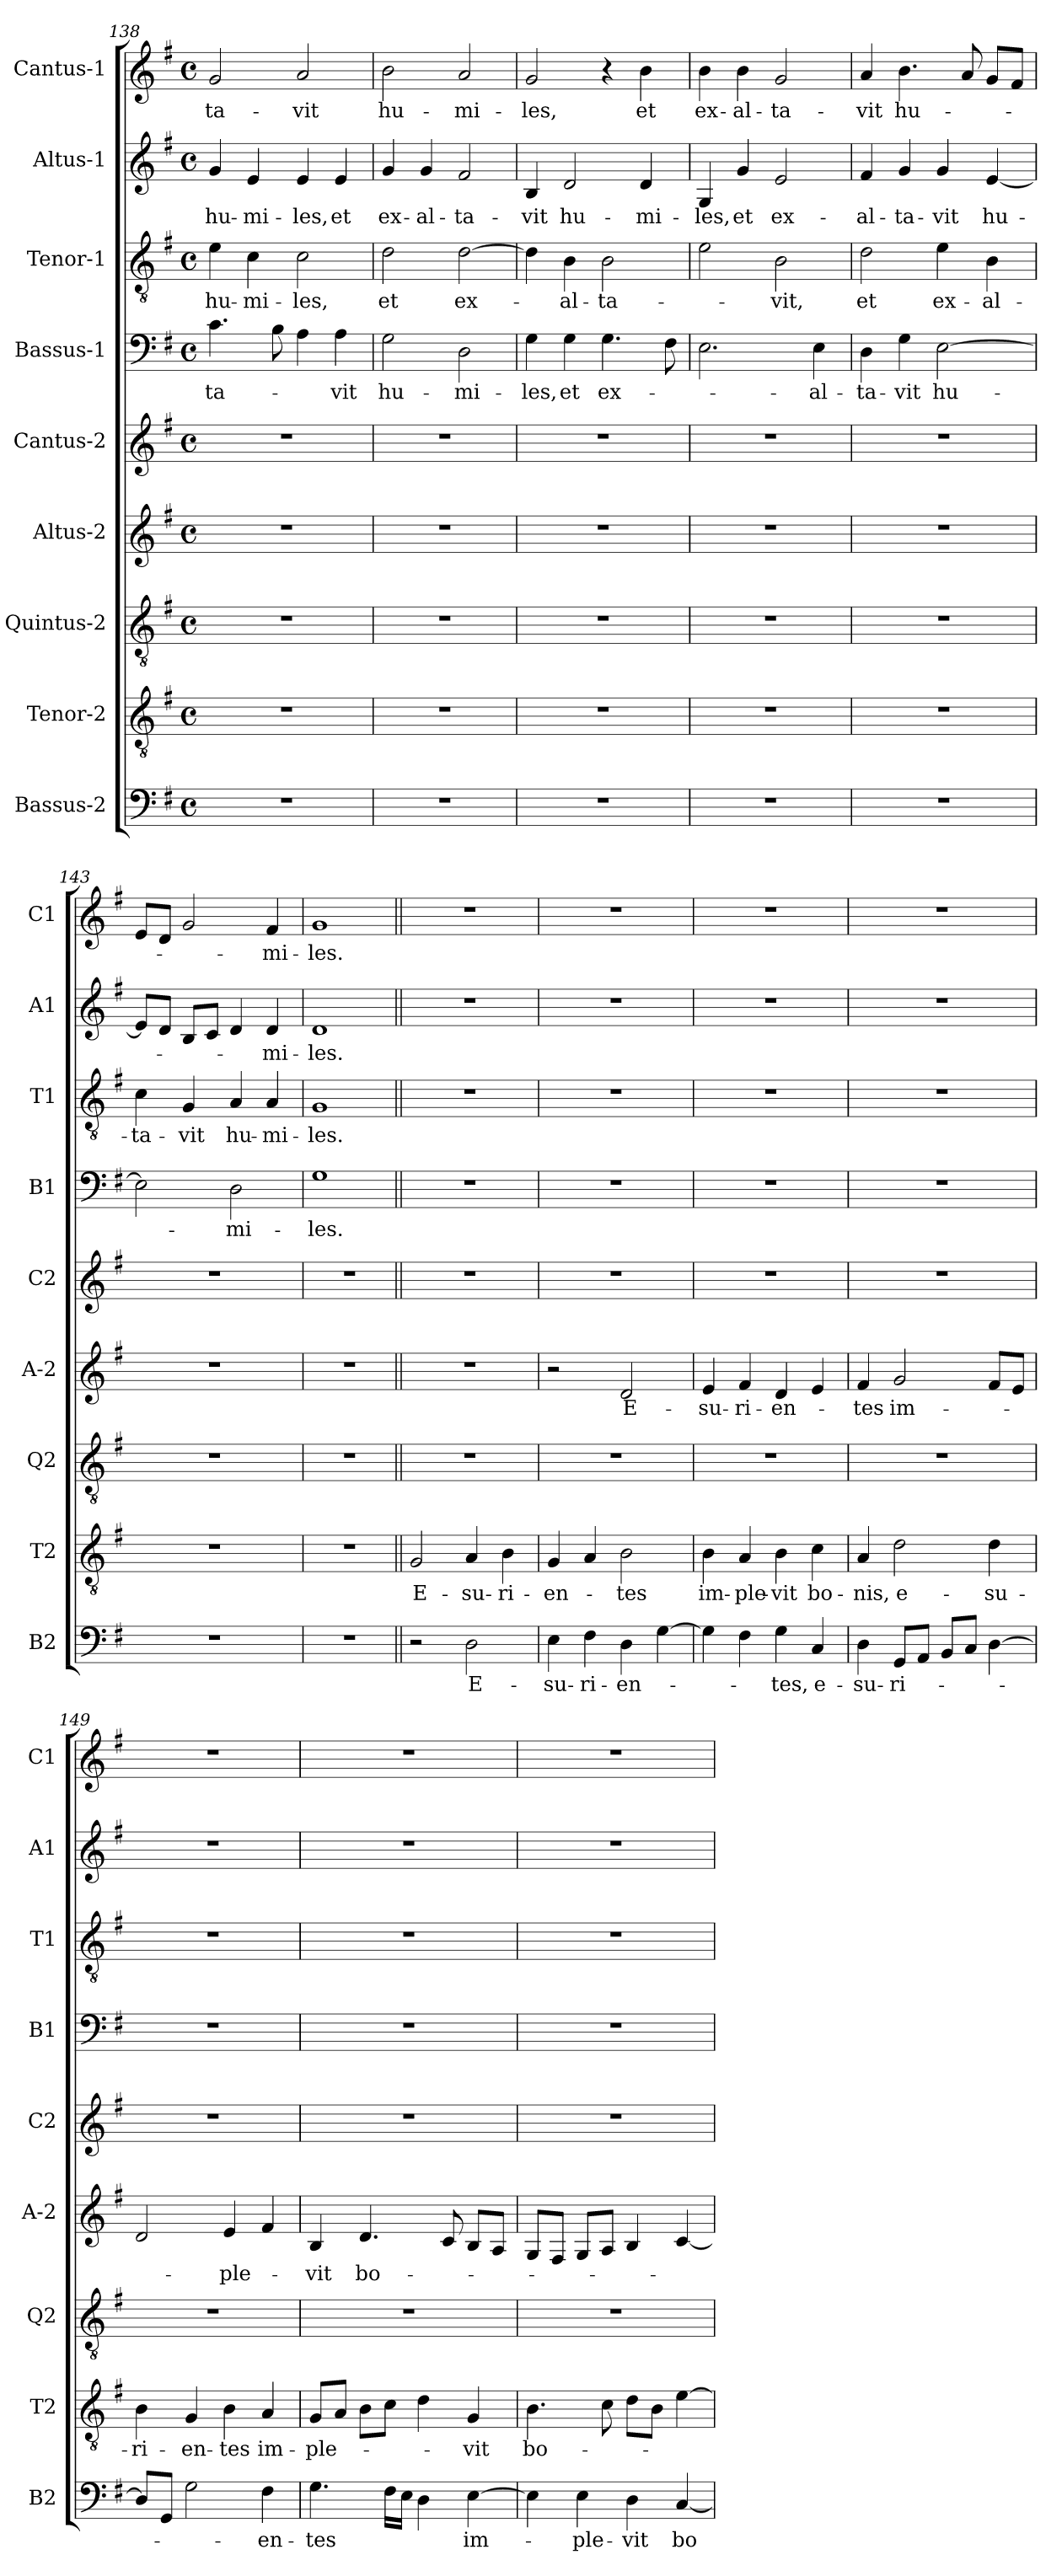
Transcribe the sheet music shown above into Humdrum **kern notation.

**kern	**text	**kern	**text	**kern	**kern	**text	**kern	**kern	**text	**kern	**text	**kern	**text	**kern	**text
*part9	*part9	*part8	*part8	*part7	*part6	*part6	*part5	*part4	*part4	*part3	*part3	*part2	*part2	*part1	*part1
*staff9	*staff9	*staff8	*staff8	*staff7	*staff6	*staff6	*staff5	*staff4	*staff4	*staff3	*staff3	*staff2	*staff2	*staff1	*staff1
*I"Bassus-2	*	*I"Tenor-2	*	*I"Quintus-2	*I"Altus-2	*	*I"Cantus-2	*I"Bassus-1	*	*I"Tenor-1	*	*I"Altus-1	*	*I"Cantus-1	*
*I'B2	*	*I'T2	*	*I'Q2	*I'A-2	*	*I'C2	*I'B1	*	*I'T1	*	*I'A1	*	*I'C1	*
*clefF4	*	*clefGv2	*	*clefGv2	*clefG2	*	*clefG2	*clefF4	*	*clefGv2	*	*clefG2	*	*clefG2	*
*k[f#]	*	*k[f#]	*	*k[f#]	*k[f#]	*	*k[f#]	*k[f#]	*	*k[f#]	*	*k[f#]	*	*k[f#]	*
*G:	*	*G:	*	*G:	*G:	*	*G:	*G:	*	*G:	*	*G:	*	*G:	*
*M4/4	*	*M4/4	*	*M4/4	*M4/4	*	*M4/4	*M4/4	*	*M4/4	*	*M4/4	*	*M4/4	*
*met(c)	*	*met(c)	*	*met(c)	*met(c)	*	*met(c)	*met(c)	*	*met(c)	*	*met(c)	*	*met(c)	*
=138	=138	=138	=138	=138	=138	=138	=138	=138	=138	=138	=138	=138	=138	=138	=138
!	!	!	!	!	!	!	!	!	!LO:LY:b	!	!LO:LY:b	!	!LO:LY:b	!	!LO:LY:b
1r	.	1r	.	1r	1r	.	1r	4.c\	-ta-	4e\	hu-	4g/	hu-	2g/	-ta-
!	!	!	!	!	!	!	!	!	!	!	!LO:LY:b	!	!LO:LY:b	!	!
.	.	.	.	.	.	.	.	.	.	4c\	-mi-	4e/	-mi-	.	.
.	.	.	.	.	.	.	.	8B\	.	.	.	.	.	.	.
!	!	!	!	!	!	!	!	!	!	!	!LO:LY:b	!	!LO:LY:b	!	!LO:LY:b
.	.	.	.	.	.	.	.	4A\	.	2c\	-les,	4e/	-les,	2a/	-vit
!	!	!	!	!	!	!	!	!	!LO:LY:b	!	!	!	!LO:LY:b	!	!
.	.	.	.	.	.	.	.	4A\	-vit	.	.	4e/	et	.	.
!!LO:PB:g=z
=139	=139	=139	=139	=139	=139	=139	=139	=139	=139	=139	=139	=139	=139	=139	=139
!	!	!	!	!	!	!	!	!	!LO:LY:b	!	!LO:LY:b	!	!LO:LY:b	!	!LO:LY:b
1r	.	1r	.	1r	1r	.	1r	2G\	hu-	2d\	et	4g/	ex-	2b\	hu-
!	!	!	!	!	!	!	!	!	!	!	!	!	!LO:LY:b	!	!
.	.	.	.	.	.	.	.	.	.	.	.	4g/	-al-	.	.
!	!	!	!	!	!	!	!	!	!LO:LY:b	!	!LO:LY:b	!	!LO:LY:b	!	!LO:LY:b
.	.	.	.	.	.	.	.	2D\	-mi-	[2d\	ex-	2f#/	-ta-	2a/	-mi-
=140	=140	=140	=140	=140	=140	=140	=140	=140	=140	=140	=140	=140	=140	=140	=140
!	!	!	!	!	!	!	!	!	!LO:LY:b	!	!	!	!LO:LY:b	!	!LO:LY:b
1r	.	1r	.	1r	1r	.	1r	4G\	-les,	4d\]	.	4B/	-vit	2g/	-les,
!	!	!	!	!	!	!	!	!	!LO:LY:b	!	!LO:LY:b	!	!LO:LY:b	!	!
.	.	.	.	.	.	.	.	4G\	et	4B\	-al-	2d/	hu-	.	.
!	!	!	!	!	!	!	!	!	!LO:LY:b	!	!LO:LY:b	!	!	!	!
.	.	.	.	.	.	.	.	4.G\	ex-	2B\	-ta-	.	.	4r	.
!	!	!	!	!	!	!	!	!	!	!	!	!	!LO:LY:b	!	!LO:LY:b
.	.	.	.	.	.	.	.	.	.	.	.	4d/	-mi-	4b\	et
.	.	.	.	.	.	.	.	8F#\	.	.	.	.	.	.	.
=141	=141	=141	=141	=141	=141	=141	=141	=141	=141	=141	=141	=141	=141	=141	=141
!	!	!	!	!	!	!	!	!	!	!	!	!	!LO:LY:b	!	!LO:LY:b
1r	.	1r	.	1r	1r	.	1r	2.E\	.	2e\	.	4G/	-les,	4b\	ex-
!	!	!	!	!	!	!	!	!	!	!	!	!	!LO:LY:b	!	!LO:LY:b
.	.	.	.	.	.	.	.	.	.	.	.	4g/	et	4b\	-al-
!	!	!	!	!	!	!	!	!	!	!	!LO:LY:b	!	!LO:LY:b	!	!LO:LY:b
.	.	.	.	.	.	.	.	.	.	2B\	-vit,	2e/	ex-	2g/	-ta-
!	!	!	!	!	!	!	!	!	!LO:LY:b	!	!	!	!	!	!
.	.	.	.	.	.	.	.	4E\	-al-	.	.	.	.	.	.
=142	=142	=142	=142	=142	=142	=142	=142	=142	=142	=142	=142	=142	=142	=142	=142
!	!	!	!	!	!	!	!	!	!LO:LY:b	!	!LO:LY:b	!	!LO:LY:b	!	!LO:LY:b
1r	.	1r	.	1r	1r	.	1r	4D\	-ta-	2d\	et	4f#/	-al-	4a/	-vit
!	!	!	!	!	!	!	!	!	!LO:LY:b	!	!	!	!LO:LY:b	!	!LO:LY:b
.	.	.	.	.	.	.	.	4G\	-vit	.	.	4g/	-ta-	4.b\	hu-
!	!	!	!	!	!	!	!	!	!LO:LY:b	!	!LO:LY:b	!	!LO:LY:b	!	!
.	.	.	.	.	.	.	.	[2E\	hu-	4e\	ex-	4g/	-vit	.	.
.	.	.	.	.	.	.	.	.	.	.	.	.	.	8a/	.
!	!	!	!	!	!	!	!	!	!	!	!LO:LY:b	!	!LO:LY:b	!	!
.	.	.	.	.	.	.	.	.	.	4B\	-al-	[4e/	hu-	8g/L	.
.	.	.	.	.	.	.	.	.	.	.	.	.	.	8f#/J	.
=143	=143	=143	=143	=143	=143	=143	=143	=143	=143	=143	=143	=143	=143	=143	=143
!	!	!	!	!	!	!	!	!	!	!	!LO:LY:b	!	!	!	!
1r	.	1r	.	1r	1r	.	1r	2E\]	.	4c\	-ta-	8e/L]	.	8e/L	.
.	.	.	.	.	.	.	.	.	.	.	.	8d/J	.	8d/J	.
!	!	!	!	!	!	!	!	!	!	!	!LO:LY:b	!	!	!	!
.	.	.	.	.	.	.	.	.	.	4G/	-vit	8B/L	.	2g/	.
.	.	.	.	.	.	.	.	.	.	.	.	8c/J	.	.	.
!	!	!	!	!	!	!	!	!	!LO:LY:b	!	!LO:LY:b	!	!	!	!
.	.	.	.	.	.	.	.	2D\	-mi-	4A/	hu-	4d/	.	.	.
!	!	!	!	!	!	!	!	!	!	!	!LO:LY:b	!	!LO:LY:b	!	!LO:LY:b
.	.	.	.	.	.	.	.	.	.	4A/	-mi-	4d/	-mi-	4f#/	-mi-
=144	=144	=144	=144	=144	=144	=144	=144	=144	=144	=144	=144	=144	=144	=144	=144
!	!	!	!	!	!	!	!	!	!LO:LY:b	!	!LO:LY:b	!	!LO:LY:b	!	!LO:LY:b
1r	.	1r	.	1r	1r	.	1r	1G	-les.	1G	-les.	1d	-les.	1g	-les.
!!LO:LB:g=z
=145||	=145||	=145||	=145||	=145||	=145||	=145||	=145||	=145||	=145||	=145||	=145||	=145||	=145||	=145||	=145||
!	!	!	!LO:LY:b	!	!	!	!	!	!	!	!	!	!	!	!
2r	.	2G/	E-	1r	1r	.	1r	1r	.	1r	.	1r	.	1r	.
!	!LO:LY:b	!	!LO:LY:b	!	!	!	!	!	!	!	!	!	!	!	!
2D\	E-	4A/	-su-	.	.	.	.	.	.	.	.	.	.	.	.
!	!	!	!LO:LY:b	!	!	!	!	!	!	!	!	!	!	!	!
.	.	4B\	-ri-	.	.	.	.	.	.	.	.	.	.	.	.
=146	=146	=146	=146	=146	=146	=146	=146	=146	=146	=146	=146	=146	=146	=146	=146
!	!LO:LY:b	!	!LO:LY:b	!	!	!	!	!	!	!	!	!	!	!	!
4E\	-su-	4G/	-en-	1r	2r	.	1r	1r	.	1r	.	1r	.	1r	.
!	!LO:LY:b	!	!	!	!	!	!	!	!	!	!	!	!	!	!
4F#\	-ri-	4A/	.	.	.	.	.	.	.	.	.	.	.	.	.
!	!LO:LY:b	!	!LO:LY:b	!	!	!LO:LY:b	!	!	!	!	!	!	!	!	!
4D\	-en-	2B\	-tes	.	2d/	E-	.	.	.	.	.	.	.	.	.
[4G\	.	.	.	.	.	.	.	.	.	.	.	.	.	.	.
=147	=147	=147	=147	=147	=147	=147	=147	=147	=147	=147	=147	=147	=147	=147	=147
!	!	!	!LO:LY:b	!	!	!LO:LY:b	!	!	!	!	!	!	!	!	!
4G\]	.	4B\	im-	1r	4e/	-su-	1r	1r	.	1r	.	1r	.	1r	.
!	!	!	!LO:LY:b	!	!	!LO:LY:b	!	!	!	!	!	!	!	!	!
4F#\	.	4A/	-ple-	.	4f#/	-ri-	.	.	.	.	.	.	.	.	.
!	!LO:LY:b	!	!LO:LY:b	!	!	!LO:LY:b	!	!	!	!	!	!	!	!	!
4G\	-tes,	4B\	-vit	.	4d/	-en-	.	.	.	.	.	.	.	.	.
!	!LO:LY:b	!	!LO:LY:b	!	!	!	!	!	!	!	!	!	!	!	!
4C/	e-	4c\	bo-	.	4e/	.	.	.	.	.	.	.	.	.	.
=148	=148	=148	=148	=148	=148	=148	=148	=148	=148	=148	=148	=148	=148	=148	=148
!	!LO:LY:b	!	!LO:LY:b	!	!	!LO:LY:b	!	!	!	!	!	!	!	!	!
4D\	-su-	4A/	-nis,	1r	4f#/	-tes	1r	1r	.	1r	.	1r	.	1r	.
!	!LO:LY:b	!	!LO:LY:b	!	!	!LO:LY:b	!	!	!	!	!	!	!	!	!
8GG/L	-ri-	2d\	e-	.	2g/	im-	.	.	.	.	.	.	.	.	.
8AA/J	.	.	.	.	.	.	.	.	.	.	.	.	.	.	.
8BB/L	.	.	.	.	.	.	.	.	.	.	.	.	.	.	.
8C/J	.	.	.	.	.	.	.	.	.	.	.	.	.	.	.
!	!	!	!LO:LY:b	!	!	!	!	!	!	!	!	!	!	!	!
[4D\	.	4d\	-su-	.	8f#/L	.	.	.	.	.	.	.	.	.	.
.	.	.	.	.	8e/J	.	.	.	.	.	.	.	.	.	.
=149	=149	=149	=149	=149	=149	=149	=149	=149	=149	=149	=149	=149	=149	=149	=149
!	!	!	!LO:LY:b	!	!	!	!	!	!	!	!	!	!	!	!
8D/L]	.	4B\	-ri-	1r	2d/	.	1r	1r	.	1r	.	1r	.	1r	.
8GG/J	.	.	.	.	.	.	.	.	.	.	.	.	.	.	.
!	!	!	!LO:LY:b	!	!	!	!	!	!	!	!	!	!	!	!
2G\	.	4G/	-en-	.	.	.	.	.	.	.	.	.	.	.	.
!	!	!	!LO:LY:b	!	!	!LO:LY:b	!	!	!	!	!	!	!	!	!
.	.	4B\	-tes	.	4e/	-ple-	.	.	.	.	.	.	.	.	.
!	!LO:LY:b	!	!LO:LY:b	!	!	!	!	!	!	!	!	!	!	!	!
4F#\	-en-	4A/	im-	.	4f#/	.	.	.	.	.	.	.	.	.	.
!!LO:LB:g=z
=150	=150	=150	=150	=150	=150	=150	=150	=150	=150	=150	=150	=150	=150	=150	=150
!	!LO:LY:b	!	!LO:LY:b	!	!	!LO:LY:b	!	!	!	!	!	!	!	!	!
4.G\	-tes	8G/L	-ple-	1r	4B/	-vit	1r	1r	.	1r	.	1r	.	1r	.
.	.	8A/J	.	.	.	.	.	.	.	.	.	.	.	.	.
!	!	!	!	!	!	!LO:LY:b	!	!	!	!	!	!	!	!	!
.	.	8B\L	.	.	4.d/	bo-	.	.	.	.	.	.	.	.	.
16F#\LL	.	8c\J	.	.	.	.	.	.	.	.	.	.	.	.	.
16E\JJ	.	.	.	.	.	.	.	.	.	.	.	.	.	.	.
4D\	.	4d\	.	.	.	.	.	.	.	.	.	.	.	.	.
.	.	.	.	.	8c/	.	.	.	.	.	.	.	.	.	.
!	!LO:LY:b	!	!LO:LY:b	!	!	!	!	!	!	!	!	!	!	!	!
[4E\	im-	4G/	-vit	.	8B/L	.	.	.	.	.	.	.	.	.	.
.	.	.	.	.	8A/J	.	.	.	.	.	.	.	.	.	.
=151	=151	=151	=151	=151	=151	=151	=151	=151	=151	=151	=151	=151	=151	=151	=151
!	!	!	!LO:LY:b	!	!	!	!	!	!	!	!	!	!	!	!
4E\]	.	4.B\	bo-	1r	8G/L	.	1r	1r	.	1r	.	1r	.	1r	.
.	.	.	.	.	8F#/J	.	.	.	.	.	.	.	.	.	.
!	!LO:LY:b	!	!	!	!	!	!	!	!	!	!	!	!	!	!
4E\	-ple-	.	.	.	8G/L	.	.	.	.	.	.	.	.	.	.
.	.	8c\	.	.	8A/J	.	.	.	.	.	.	.	.	.	.
!	!LO:LY:b	!	!	!	!	!	!	!	!	!	!	!	!	!	!
4D\	-vit	8d\L	.	.	4B/	.	.	.	.	.	.	.	.	.	.
.	.	8B\J	.	.	.	.	.	.	.	.	.	.	.	.	.
!	!LO:LY:b	!	!	!	!	!	!	!	!	!	!	!	!	!	!
[4C/	bo-	[4e\	.	.	[4c/	.	.	.	.	.	.	.	.	.	.
=	=	=	=	=	=	=	=	=	=	=	=	=	=	=	=
*-	*-	*-	*-	*-	*-	*-	*-	*-	*-	*-	*-	*-	*-	*-	*-
